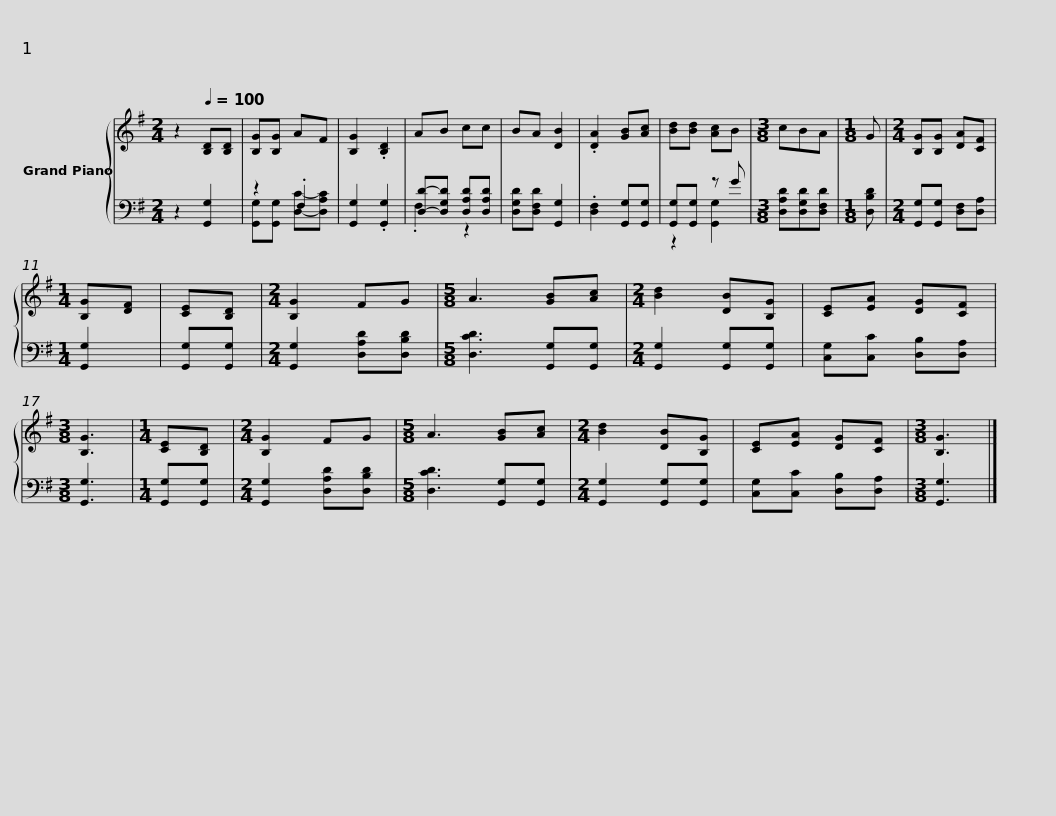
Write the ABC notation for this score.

X:1
%%score { 1 | ( 2 3 ) }
L:1/8
M:2/4
I:linebreak $
K:G
V:1 treble
V:2 bass
V:3 bass
V:1
 z2[Q:1/4=100] [B,D][B,D] | [B,G][B,G] AF | [B,G]2 .[B,D]2 | AB cc | BA [DB]2 | %5
 .[DA]2 [GB][Ac] | [Bd][Bd] [Ac]B |[M:3/8] cBA |[M:1/8] G |$[M:2/4] [B,G][B,G] [DA][CF] | %10
[M:1/4] [B,G][DF] | [CE][B,D] |[M:2/4] [B,G]2 FG |[M:5/8] A3 [GB][Ac] |[M:2/4] [Bd]2 [DB][B,G] | %15
 [CE][EA] [DG][CF] |[M:3/8] [B,G]3 |[M:1/4] [CE][B,D] |$[M:2/4] [B,G]2 FG |[M:5/8] A3 [GB][Ac] | %20
[M:2/4] [Bd]2 [DB][B,G] | [CE][EA] [DG][CF] |[M:3/8] [B,G]3 |] %23
V:2
 z2 [G,,G,]2 | z2 .F,2 | [G,,G,]2 .[G,,G,]2 | [D,D]-[D,G,D] [D,A,D][D,A,D] | [D,G,D][D,F,D] [G,,G,]2 | %5
 .[D,F,]2 [G,,G,][G,,G,] | [G,,G,][G,,G,] z G |[M:3/8] [D,A,D][D,G,D][D,F,D] |[M:1/8] [D,B,D] |$[M:2/4] [G,,G,][G,,G,] [D,F,][D,A,] | %10
[M:1/4] [G,,G,]2 | [G,,G,][G,,G,] |[M:2/4] [G,,G,]2 [D,A,D][D,B,D] |[M:5/8] [D,CD]3 [G,,G,][G,,G,] |[M:2/4] [G,,G,]2 [G,,G,][G,,G,] | %15
 [C,G,][C,C] [D,B,][D,A,] |[M:3/8] [G,,G,]3 |[M:1/4] [G,,G,][G,,G,] |$[M:2/4] [G,,G,]2 [D,A,D][D,B,D] |[M:5/8] [D,CD]3 [G,,G,][G,,G,] | %20
[M:2/4] [G,,G,]2 [G,,G,][G,,G,] | [C,G,][C,C] [D,B,][D,A,] |[M:3/8] [G,,G,]3 |] %23
V:3
 x4 | [G,,G,][G,,G,] [D,C]-[D,A,C] | x4 | .F,2 z2 | x4 | %5
 x4 | z2 [G,,G,]2 |[M:3/8] x3 |[M:1/8] x |$[M:2/4] x4 | %10
[M:1/4] x2 | x2 |[M:2/4] x4 |[M:5/8] x5 |[M:2/4] x4 | %15
 x4 |[M:3/8] x3 |[M:1/4] x2 |$[M:2/4] x4 |[M:5/8] x5 | %20
[M:2/4] x4 | x4 |[M:3/8] x3 |] %23
